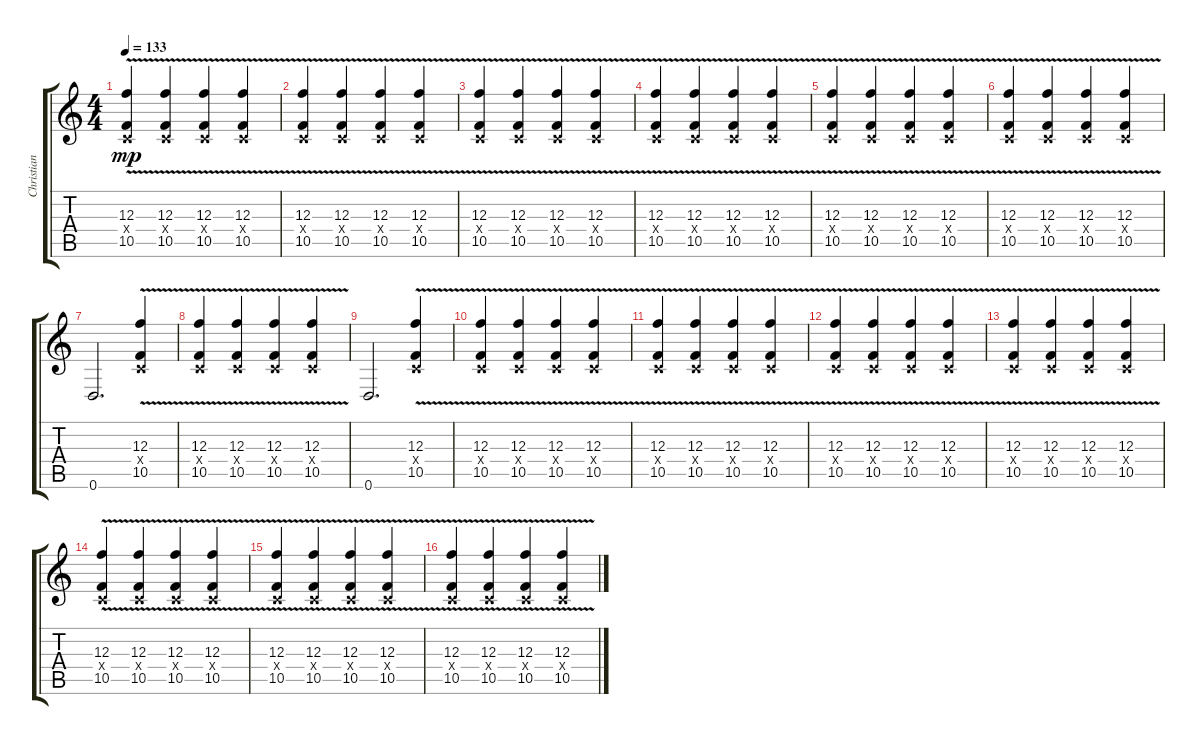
\track ("Christian" "Christian") {instrument distortionguitar}
\staff {score tabs}
\tuning (D4 A3 F3 C3 G2 D2) {hide}
\ts (4 4)
\tempo 133
\clef g2
\ks c
(12.3{v} 0.4{x} 10.5{v}).4{dy mp} (12.3{v} 0.4{x} 10.5{v}).4 (12.3{v} 0.4{x} 10.5{v}).4 (12.3{v} 0.4{x} 10.5{v}).4 |
(12.3{v} 0.4{x} 10.5{v}).4 (12.3{v} 0.4{x} 10.5{v}).4 (12.3{v} 0.4{x} 10.5{v}).4 (12.3{v} 0.4{x} 10.5{v}).4 |
(12.3{v} 0.4{x} 10.5{v}).4 (12.3{v} 0.4{x} 10.5{v}).4 (12.3{v} 0.4{x} 10.5{v}).4 (12.3{v} 0.4{x} 10.5{v}).4 |
(12.3{v} 0.4{x} 10.5{v}).4 (12.3{v} 0.4{x} 10.5{v}).4 (12.3{v} 0.4{x} 10.5{v}).4 (12.3{v} 0.4{x} 10.5{v}).4 |
(12.3{v} 0.4{x} 10.5{v}).4 (12.3{v} 0.4{x} 10.5{v}).4 (12.3{v} 0.4{x} 10.5{v}).4 (12.3{v} 0.4{x} 10.5{v}).4 |
(12.3{v} 0.4{x} 10.5{v}).4 (12.3{v} 0.4{x} 10.5{v}).4 (12.3{v} 0.4{x} 10.5{v}).4 (12.3{v} 0.4{x} 10.5{v}).4 |
0.6.2{d} (12.3{v} 0.4{x} 10.5{v}).4 |
(12.3{v} 0.4{x} 10.5{v}).4 (12.3{v} 0.4{x} 10.5{v}).4 (12.3{v} 0.4{x} 10.5{v}).4 (12.3{v} 0.4{x} 10.5{v}).4 |
0.6.2{d} (12.3{v} 0.4{x} 10.5{v}).4 |
(12.3{v} 0.4{x} 10.5{v}).4 (12.3{v} 0.4{x} 10.5{v}).4 (12.3{v} 0.4{x} 10.5{v}).4 (12.3{v} 0.4{x} 10.5{v}).4 |
(12.3{v} 0.4{x} 10.5{v}).4 (12.3{v} 0.4{x} 10.5{v}).4 (12.3{v} 0.4{x} 10.5{v}).4 (12.3{v} 0.4{x} 10.5{v}).4 |
(12.3{v} 0.4{x} 10.5{v}).4 (12.3{v} 0.4{x} 10.5{v}).4 (12.3{v} 0.4{x} 10.5{v}).4 (12.3{v} 0.4{x} 10.5{v}).4 |
(12.3{v} 0.4{x} 10.5{v}).4 (12.3{v} 0.4{x} 10.5{v}).4 (12.3{v} 0.4{x} 10.5{v}).4 (12.3{v} 0.4{x} 10.5{v}).4 |
(12.3{v} 0.4{x} 10.5{v}).4 (12.3{v} 0.4{x} 10.5{v}).4 (12.3{v} 0.4{x} 10.5{v}).4 (12.3{v} 0.4{x} 10.5{v}).4 |
(12.3{v} 0.4{x} 10.5{v}).4 (12.3{v} 0.4{x} 10.5{v}).4 (12.3{v} 0.4{x} 10.5{v}).4 (12.3{v} 0.4{x} 10.5{v}).4 |
(12.3{v} 0.4{x} 10.5{v}).4 (12.3{v} 0.4{x} 10.5{v}).4 (12.3{v} 0.4{x} 10.5{v}).4 (12.3{v} 0.4{x} 10.5{v}).4
